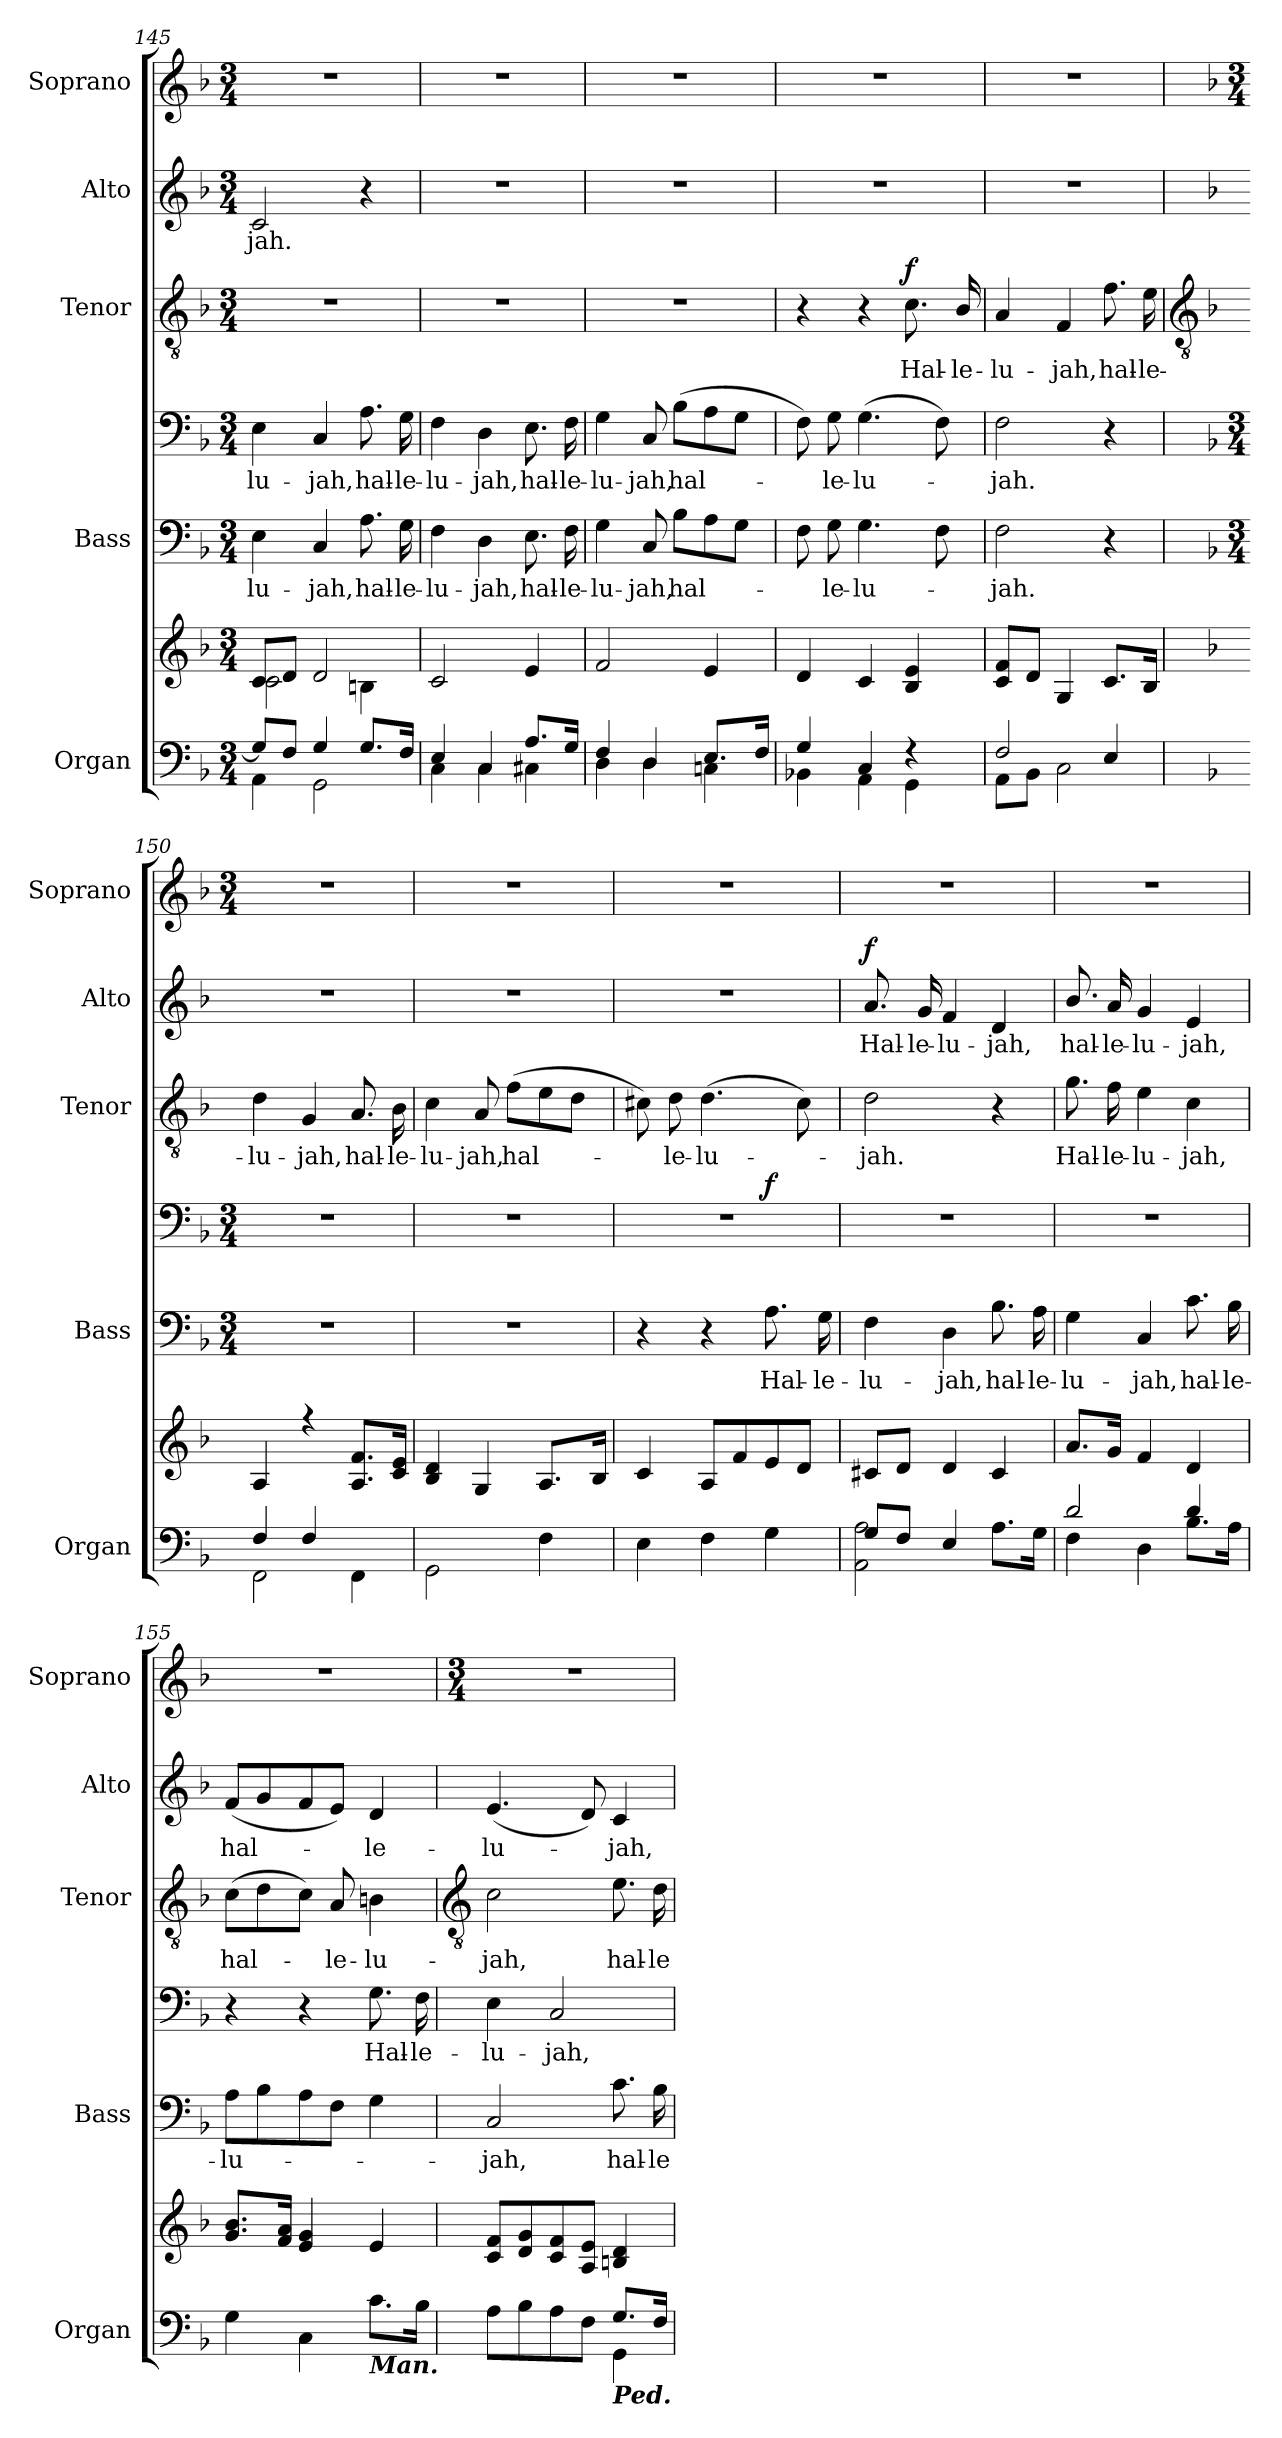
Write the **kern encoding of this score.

**kern	**kern	**kern	**text	**kern	**text	**dynam	**kern	**text	**dynam	**kern	**text	**dynam	**kern
*part5	*part5	*part4	*part4	*part4	*part4	*part4	*part3	*part3	*part3	*part2	*part2	*part2	*part1
*staff7	*staff6	*staff5	*staff5	*staff4	*staff4	*staff4/5	*staff3	*staff3	*staff3	*staff2	*staff2	*staff2	*staff1
*I"Organ	*	*I"Bass	*	*	*	*	*I"Tenor	*	*	*I"Alto	*	*	*I"Soprano
*I'Organ	*	*I'Bass	*	*	*	*	*I'Tenor	*	*	*I'Alto	*	*	*I'Soprano
*clefF4	*clefG2	*clefF4	*	*clefF4	*	*	*clefGv2	*	*	*clefG2	*	*	*clefG2
*k[b-]	*k[b-]	*k[b-]	*	*k[b-]	*	*	*k[b-]	*	*	*k[b-]	*	*	*k[b-]
*F:	*F:	*F:	*	*F:	*	*	*F:	*	*	*F:	*	*	*F:
*M3/4	*M3/4	*M3/4	*	*M3/4	*	*	*M3/4	*	*	*M3/4	*	*	*M3/4
=145	=145	=145	=145	=145	=145	=145	=145	=145	=145	=145	=145	=145	=145
*^	*^	*	*	*	*	*	*	*	*	*	*	*	*
!	!	!	!	!	!LO:LY:b	!	!LO:LY:b	!	!LO:N:vis=1	!	!	!	!LO:LY:b	!	!
8G/L]	4AA\	8cL	2c\	4E	-lu-	4E	-lu-	.	2.r	.	.	2c	jah.	.	2.r
8F/J	.	8dJ	.	.	.	.	.	.	.	.	.	.	.	.	.
!	!	!	!	!	!LO:LY:b	!	!LO:LY:b	!	!	!	!	!	!	!	!
4G/	2GG\	2d	.	4C	-jah,	4C	-jah,	.	.	.	.	.	.	.	.
!	!	!	!	!	!LO:LY:b	!	!LO:LY:b	!	!	!	!	!	!	!	!
8.G/L	.	.	4Bn\	8.A	hal-	8.A	hal-	.	.	.	.	4r	.	.	.
!	!	!	!	!	!LO:LY:b	!	!LO:LY:b	!	!	!	!	!	!	!	!
16F/J	.	.	.	16G	-le-	16G	-le-	.	.	.	.	.	.	.	.
=146	=146	=146	=146	=146	=146	=146	=146	=146	=146	=146	=146	=146	=146	=146	=146
!	!	!	!LO:N:vis=1	!	!LO:LY:b	!	!LO:LY:b	!	!LO:N:vis=1	!	!	!LO:N:vis=1	!	!	!
4E/	4C\	2c	2.ryy	4F	-lu-	4F	-lu-	.	2.r	.	.	2.r	.	.	2.r
!	!	!	!	!	!LO:LY:b	!	!LO:LY:b	!	!	!	!	!	!	!	!
4C/	4C\	.	.	4D	-jah,	4D	-jah,	.	.	.	.	.	.	.	.
!	!	!	!	!	!LO:LY:b	!	!LO:LY:b	!	!	!	!	!	!	!	!
8.A/L	4C#X\	4e	.	8.E	hal-	8.E	hal-	.	.	.	.	.	.	.	.
!	!	!	!	!	!LO:LY:b	!	!LO:LY:b	!	!	!	!	!	!	!	!
16G/J	.	.	.	16F	-le-	16F	-le-	.	.	.	.	.	.	.	.
=147	=147	=147	=147	=147	=147	=147	=147	=147	=147	=147	=147	=147	=147	=147	=147
!	!	!	!LO:N:vis=1	!	!LO:LY:b	!	!LO:LY:b	!	!LO:N:vis=1	!	!	!LO:N:vis=1	!	!	!
4F/	4D\	2f	2.ryy	4G	-lu-	4G	-lu-	.	2.r	.	.	2.r	.	.	2.r
!	!	!	!	!	!LO:LY:b	!	!LO:LY:b	!	!	!	!	!	!	!	!
4D/	4D\	.	.	8C	-jah,	8C	-jah,	.	.	.	.	.	.	.	.
!	!	!	!	!	!LO:LY:b	!	!LO:LY:b	!	!	!	!	!	!	!	!
.	.	.	.	8B-L	hal-	(>8B-L	hal-	.	.	.	.	.	.	.	.
8.E/L	4Cn\	4e	.	8A	.	8A	.	.	.	.	.	.	.	.	.
.	.	.	.	8GJ	.	8GJ	.	.	.	.	.	.	.	.	.
16F/J	.	.	.	.	.	.	.	.	.	.	.	.	.	.	.
=148	=148	=148	=148	=148	=148	=148	=148	=148	=148	=148	=148	=148	=148	=148	=148
!	!	!	!LO:N:vis=1	!	!	!	!	!	!	!	!	!LO:N:vis=1	!	!	!
4G/	4BB-X\	4d	2.ryy	8F	.	8F)	.	.	4r	.	.	2.r	.	.	2.r
!	!	!	!	!	!LO:LY:b	!	!LO:LY:b	!	!	!	!	!	!	!	!
.	.	.	.	8G	-le-	8G	-le-	.	.	.	.	.	.	.	.
!	!	!	!	!	!LO:LY:b	!	!LO:LY:b	!	!	!	!	!	!	!	!
4C/	4AA\	4c	.	4.G	-lu-	(>4.G	-lu-	.	4r	.	.	.	.	.	.
!	!	!	!	!	!	!	!	!	!	!LO:LY:b	!LO:DY:b	!	!	!	!
4r	4GG\	4B- 4e	.	.	.	.	.	.	8.c	Hal-	f	.	.	.	.
.	.	.	.	8F	.	8F)	.	.	.	.	.	.	.	.	.
!	!	!	!	!	!	!	!	!	!	!LO:LY:b	!	!	!	!	!
.	.	.	.	.	.	.	.	.	16B-/	-le-	.	.	.	.	.
=149	=149	=149	=149	=149	=149	=149	=149	=149	=149	=149	=149	=149	=149	=149	=149
!	!	!	!LO:N:vis=1	!	!LO:LY:b	!	!LO:LY:b	!	!	!LO:LY:b	!	!LO:N:vis=1	!	!	!
2F/	8AA\L	8c 8fL	2.ryy	2F	jah.	2F	jah.	.	4A	-lu-	.	2.r	.	.	2.r
.	8BB-\J	8dJ	.	.	.	.	.	.	.	.	.	.	.	.	.
!	!	!	!	!	!	!	!	!	!	!LO:LY:b	!	!	!	!	!
.	2C\	4G	.	.	.	.	.	.	4F	-jah,	.	.	.	.	.
!	!	!	!	!	!	!	!	!	!	!LO:LY:b	!	!	!	!	!
4E/	.	8.cL	.	4r	.	4r	.	.	8.f	hal-	.	.	.	.	.
!	!	!	!	!	!	!	!	!	!	!LO:LY:b	!	!	!	!	!
.	.	16B-J	.	.	.	.	.	.	16e	-le-	.	.	.	.	.
!!LO:LB:g=z
=150	=150	=150	=150	=150	=150	=150	=150	=150	=150	=150	=150	=150	=150	=150	=150
*	*	*	*	*	*	*	*	*	*clefGv2	*	*	*	*	*	*
*	*	*	*	*k[b-]	*	*k[b-]	*	*	*	*	*	*	*	*	*
*	*	*	*	*F:	*	*F:	*	*	*	*	*	*	*	*	*
*	*	*	*	*M3/4	*	*M3/4	*	*	*	*	*	*	*	*	*M3/4
!	!	!	!LO:N:vis=1	!LO:N:vis=1	!	!LO:N:vis=1	!	!	!	!LO:LY:b	!	!LO:N:vis=1	!	!	!
4F/	2FF\	4A	2.ryy	2.r	.	2.r	.	.	4d	-lu-	.	2.r	.	.	2.r
!	!	!	!	!	!	!	!	!	!	!LO:LY:b	!	!	!	!	!
4F/	.	4r	.	.	.	.	.	.	4G	-jah,	.	.	.	.	.
!	!	!	!	!	!	!	!	!	!	!LO:LY:b	!	!	!	!	!
4ryy	4FF\	8.A 8.fL	.	.	.	.	.	.	8.A	hal-	.	.	.	.	.
!	!	!	!	!	!	!	!	!	!	!LO:LY:b	!	!	!	!	!
.	.	16c 16eJ	.	.	.	.	.	.	16B-	-le-	.	.	.	.	.
*	*	*v	*v	*	*	*	*	*	*	*	*	*	*	*	*
!!LO:LB:g=z
=151	=151	=151	=151	=151	=151	=151	=151	=151	=151	=151	=151	=151	=151	=151
!LO:N:vis=1	!	!	!LO:N:vis=1	!	!LO:N:vis=1	!	!	!	!LO:LY:b	!	!LO:N:vis=1	!	!	!
2.ryy	2GG\	4B- 4d	2.r	.	2.r	.	.	4c	-lu-	.	2.r	.	.	2.r
!	!	!	!	!	!	!	!	!	!LO:LY:b	!	!	!	!	!
.	.	4G	.	.	.	.	.	8A	-jah,	.	.	.	.	.
!	!	!	!	!	!	!	!	!	!LO:LY:b	!	!	!	!	!
.	.	.	.	.	.	.	.	(>8fL	hal-	.	.	.	.	.
.	4F\	8.AL	.	.	.	.	.	8e	.	.	.	.	.	.
.	.	.	.	.	.	.	.	8dJ	.	.	.	.	.	.
.	.	16B-J	.	.	.	.	.	.	.	.	.	.	.	.
=152	=152	=152	=152	=152	=152	=152	=152	=152	=152	=152	=152	=152	=152	=152
!LO:N:vis=1	!	!	!	!	!LO:N:vis=1	!	!	!	!	!	!LO:N:vis=1	!	!	!
2.ryy	4E\	4c	4r	.	2.r	.	.	8c#X)	.	.	2.r	.	.	2.r
!	!	!	!	!	!	!	!	!	!LO:LY:b	!	!	!	!	!
.	.	.	.	.	.	.	.	8d	le-	.	.	.	.	.
!	!	!	!	!	!	!	!	!	!LO:LY:b	!	!	!	!	!
.	4F\	8AL	4r	.	.	.	.	(>4.d	-lu-	.	.	.	.	.
.	.	8f	.	.	.	.	.	.	.	.	.	.	.	.
!	!	!	!	!LO:LY:b	!	!	!LO:DY:b=2	!	!	!	!	!	!	!
.	4G\	8e	8.A	Hal-	.	.	f	.	.	.	.	.	.	.
.	.	8dJ	.	.	.	.	.	8c#)	.	.	.	.	.	.
!	!	!	!	!LO:LY:b	!	!	!	!	!	!	!	!	!	!
.	.	.	16G	-le-	.	.	.	.	.	.	.	.	.	.
=153	=153	=153	=153	=153	=153	=153	=153	=153	=153	=153	=153	=153	=153	=153
!	!	!	!	!LO:LY:b	!LO:N:vis=1	!	!	!	!LO:LY:b	!	!	!LO:LY:b	!LO:DY:b	!
8G/L	2AA\ 2A\	8c#XL	4F	-lu-	2.r	.	.	2d	jah.	.	8.a	Hal-	f	2.r
8F/J	.	8dJ	.	.	.	.	.	.	.	.	.	.	.	.
!	!	!	!	!	!	!	!	!	!	!	!	!LO:LY:b	!	!
.	.	.	.	.	.	.	.	.	.	.	16g	-le-	.	.
!	!	!	!	!LO:LY:b	!	!	!	!	!	!	!	!LO:LY:b	!	!
4E/	.	4d	4D	-jah,	.	.	.	.	.	.	4f	-lu-	.	.
!	!	!	!	!LO:LY:b	!	!	!	!	!	!	!	!LO:LY:b	!	!
4ryy	8.A\L	4c#	8.B-	hal-	.	.	.	4r	.	.	4d	-jah,	.	.
!	!	!	!	!LO:LY:b	!	!	!	!	!	!	!	!	!	!
.	16G\J	.	16A	-le-	.	.	.	.	.	.	.	.	.	.
=154	=154	=154	=154	=154	=154	=154	=154	=154	=154	=154	=154	=154	=154	=154
!	!	!	!	!LO:LY:b	!LO:N:vis=1	!	!	!	!LO:LY:b	!	!	!LO:LY:b	!	!
2d/	4F\	8.aL	4G	-lu-	2.r	.	.	8.g	Hal-	.	8.b-/	hal-	.	2.r
!	!	!	!	!	!	!	!	!	!LO:LY:b	!	!	!LO:LY:b	!	!
.	.	16gJ	.	.	.	.	.	16f	-le-	.	16a	-le-	.	.
!	!	!	!	!LO:LY:b	!	!	!	!	!LO:LY:b	!	!	!LO:LY:b	!	!
.	4D\	4f	4C	-jah,	.	.	.	4e	-lu-	.	4g	-lu-	.	.
!	!	!	!	!LO:LY:b	!	!	!	!	!LO:LY:b	!	!	!LO:LY:b	!	!
4d/	8.B-\L	4d	8.c	hal-	.	.	.	4c	-jah,	.	4e	-jah,	.	.
!	!	!	!	!LO:LY:b	!	!	!	!	!	!	!	!	!	!
.	16A\J	.	16B-	-le-	.	.	.	.	.	.	.	.	.	.
=155	=155	=155	=155	=155	=155	=155	=155	=155	=155	=155	=155	=155	=155	=155
!LO:N:vis=1	!	!	!	!LO:LY:b	!	!	!	!	!LO:LY:b	!	!	!LO:LY:b	!	!
2.ryy	4G\	8.g 8.b-L	8AL	-lu-	4r	.	.	(>8cL	hal-	.	(<8fL	hal-	.	2.r
.	.	.	8B-	.	.	.	.	8d	.	.	8g	.	.	.
.	.	16f 16aJ	.	.	.	.	.	.	.	.	.	.	.	.
.	4C\	4e 4g	8A	.	4r	.	.	8cJ)	.	.	8f	.	.	.
!	!	!	!	!	!	!	!	!	!LO:LY:b	!	!	!	!	!
.	.	.	8FJ	.	.	.	.	8A	le-	.	8eJ)	.	.	.
!	!LO:TX:b:Bi:t=Man.	!	!	!	!	!	!	!	!	!	!	!	!	!
!	!	!	!	!	!	!LO:LY:b	!	!	!LO:LY:b	!	!	!LO:LY:b	!	!
.	8.c\L	4e	4G	.	8.G	-Hal-	.	4Bn	-lu-	.	4d	le-	.	.
!	!	!	!	!	!	!LO:LY:b	!	!	!	!	!	!	!	!
.	16B-\J	.	.	.	16F	-le-	.	.	.	.	.	.	.	.
!!LO:LB:g=z
=156	=156	=156	=156	=156	=156	=156	=156	=156	=156	=156	=156	=156	=156	=156
*	*	*	*	*	*	*	*	*clefGv2	*	*	*	*	*	*
*	*	*	*	*	*	*	*	*	*	*	*	*	*	*M3/4
!	!	!	!	!LO:LY:b	!	!LO:LY:b	!	!	!LO:LY:b	!	!	!LO:LY:b	!	!
2ryy	8A\L	8c 8fL	2C	jah,	4E	lu-	.	2c	-jah,	.	(<4.e	-lu-	.	2.r
.	8B-\	8d 8g	.	.	.	.	.	.	.	.	.	.	.	.
!	!	!	!	!	!	!LO:LY:b	!	!	!	!	!	!	!	!
.	8A\	8c 8f	.	.	2C	-jah,	.	.	.	.	.	.	.	.
.	8F\J	8A 8eJ	.	.	.	.	.	.	.	.	8d)	.	.	.
!LO:TX:b:Bi:t=Ped.	!	!	!	!	!	!	!	!	!	!	!	!	!	!
!	!	!	!	!LO:LY:b	!	!	!	!	!LO:LY:b	!	!	!LO:LY:b	!	!
8.G/L	4GG\	4Bn 4d	8.c	hal-	.	.	.	8.e	hal-	.	4c	jah,	.	.
!	!	!	!	!LO:LY:b	!	!	!	!	!LO:LY:b	!	!	!	!	!
16F/J	.	.	16B-	-le-	.	.	.	16d	-le-	.	.	.	.	.
*v	*v	*	*	*	*	*	*	*	*	*	*	*	*	*
=	=	=	=	=	=	=	=	=	=	=	=	=	=
*-	*-	*-	*-	*-	*-	*-	*-	*-	*-	*-	*-	*-	*-
